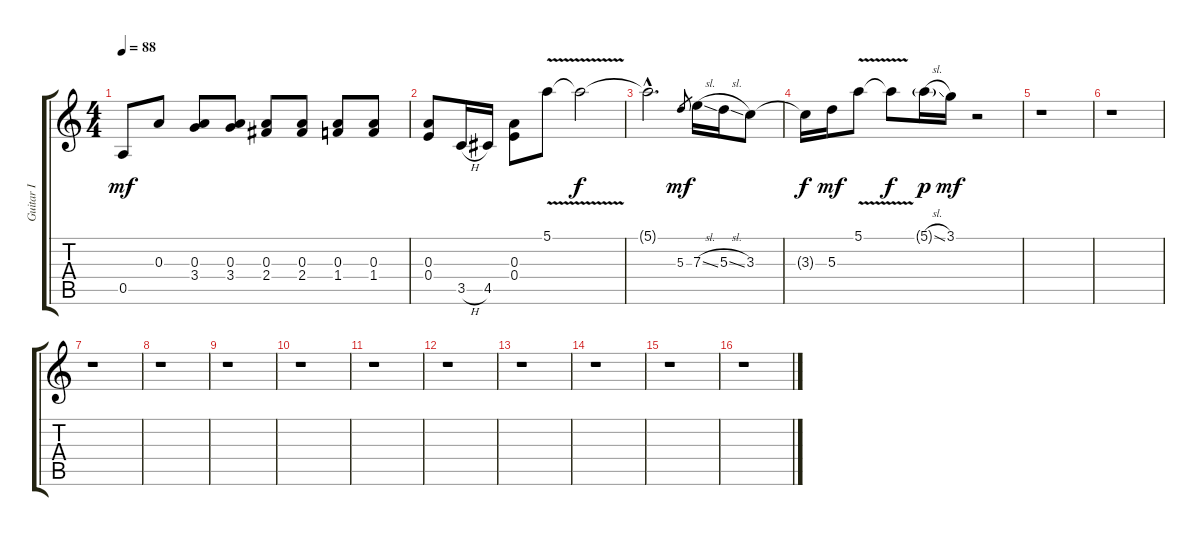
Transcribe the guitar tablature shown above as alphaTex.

\track ("Guitar I" "Guitar I") {instrument distortionguitar}
\staff {score tabs}
\tuning (E4 Db4 A3 E3 A2 E2) {hide}
\ts (4 4)
\tempo 88
\clef g2
\ks c
0.5.8{dy mf} 0.3.8 (0.3 3.4).8 (0.3 3.4).8 (0.3 2.4).8 (0.3 2.4).8 (0.3 1.4).8 (0.3 1.4).8 |
(0.3 0.4).8 3.5{h}.16 4.5.16 (0.3 0.4).8 5.1{v}.8 5.1{t}.2{dy f} |
5.1{hac t}.2{d} 5.3.8{gr dy mf} 7.3{sl}.16 5.3{sl}.16 3.3.8 |
3.3{t}.16{dy f} 5.3.16{dy mf} 5.1{v}.8 5.1{t}.8{dy f} 5.1{sl g}.16{dy p} 3.1.16{dy mf} r.2 |
r.1 |
r.1 |
r.1 |
r.1 |
r.1 |
r.1 |
r.1 |
r.1 |
r.1 |
r.1 |
r.1 |
r.1
